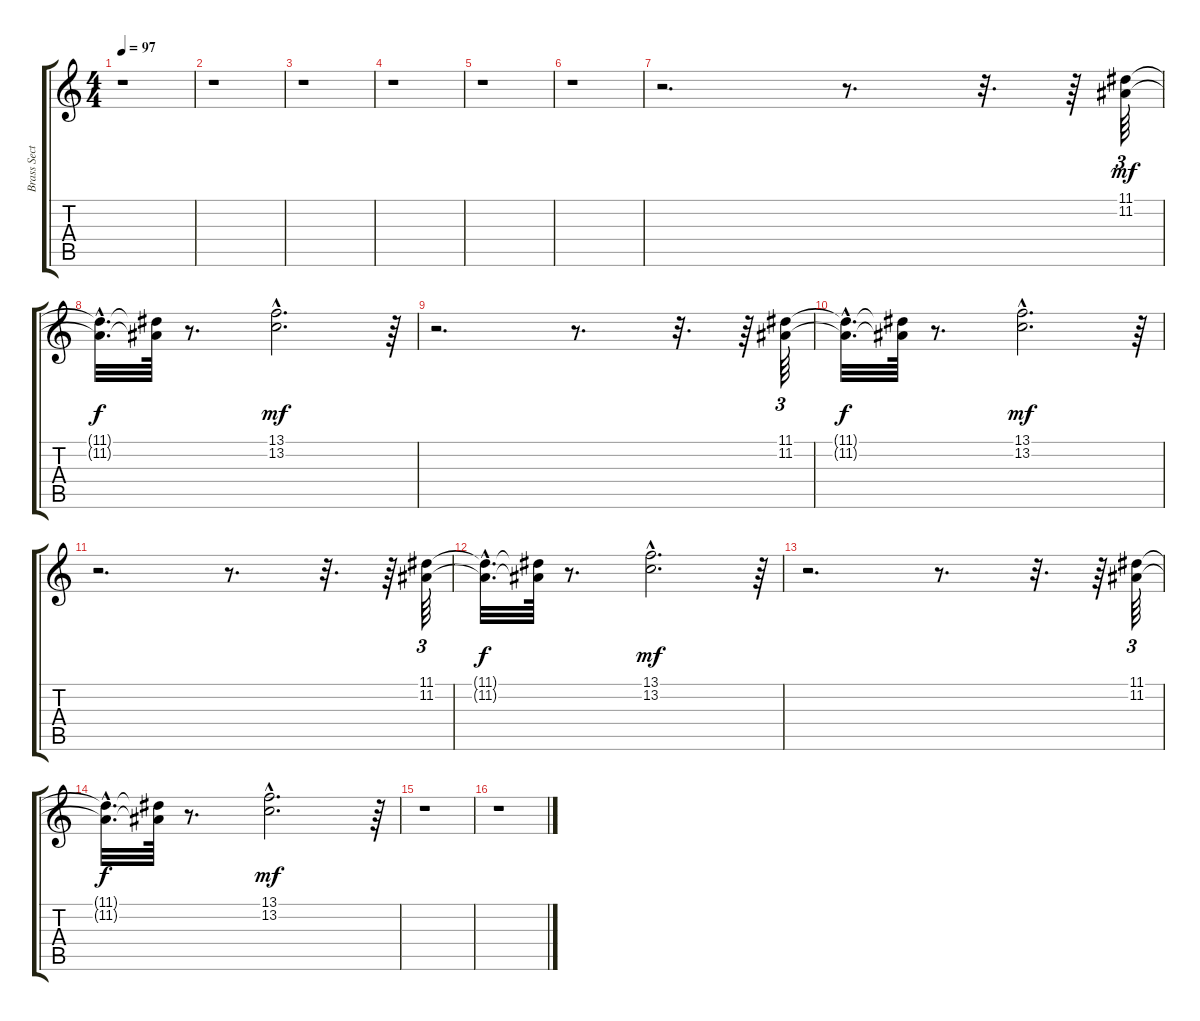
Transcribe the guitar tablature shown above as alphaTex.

\track ("Brass Section" "Brass Sect") {instrument brasssection}
\staff {score tabs}
\tuning (E4 B3 G3 D3 A2 E2) {hide}
\ts (4 4)
\tempo 97
\clef g2
\ks c
r.1{dy f} |
r.1 |
r.1 |
r.1 |
r.1 |
r.1 |
r.2{d} r.8{d} r.32{d} r.64 (11.1 11.2).64{tu (3 2) dy mf} |
(11.1{hac t} 11.2{hac t}).32{d dy f} (11.1{t} 11.2{t}).64 r.8{d} (13.1{hac} 13.2{hac}).2{d dy mf} r.64{tu (3 2)} |
r.2{d} r.8{d} r.32{d} r.64 (11.1 11.2).64{tu (3 2)} |
(11.1{hac t} 11.2{hac t}).32{d dy f} (11.1{t} 11.2{t}).64 r.8{d} (13.1{hac} 13.2{hac}).2{d dy mf} r.64{tu (3 2)} |
r.2{d} r.8{d} r.32{d} r.64 (11.1 11.2).64{tu (3 2)} |
(11.1{hac t} 11.2{hac t}).32{d dy f} (11.1{t} 11.2{t}).64 r.8{d} (13.1{hac} 13.2{hac}).2{d dy mf} r.64{tu (3 2)} |
r.2{d} r.8{d} r.32{d} r.64 (11.1 11.2).64{tu (3 2)} |
(11.1{hac t} 11.2{hac t}).32{d dy f} (11.1{t} 11.2{t}).64 r.8{d} (13.1{hac} 13.2{hac}).2{d dy mf} r.64{tu (3 2)} |
r.1 |
r.1
